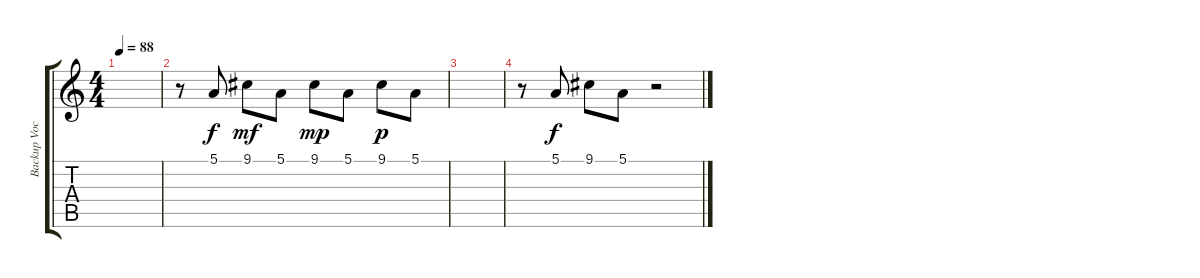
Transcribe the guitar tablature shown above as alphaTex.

\track ("Backup Vocal" "Backup Voc") {instrument panflute}
\staff {score tabs}
\tuning (E4 B3 G3 D3 A2 E2) {hide}
\ts (4 4)
\tempo 88
\clef g2
\ks c
|
r.8 5.1.8{dy f} 9.1.8{dy mf} 5.1.8 9.1.8{dy mp} 5.1.8 9.1.8{dy p} 5.1.8 |
|
r.8 5.1.8{dy f} 9.1.8 5.1.8 r.2
